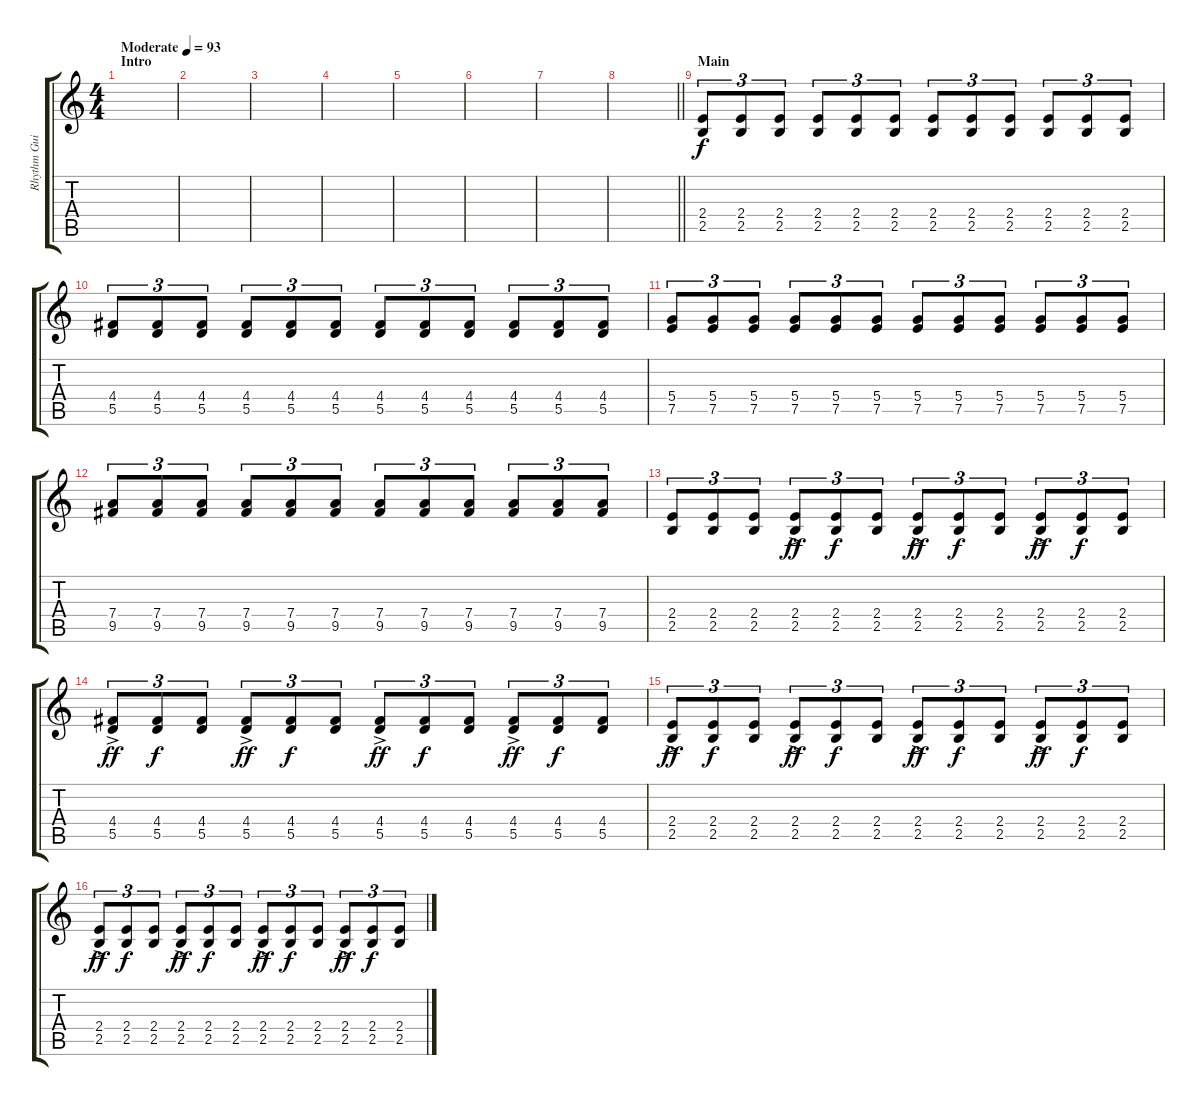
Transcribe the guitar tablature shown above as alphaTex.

\track ("Rhythm Guitar" "Rhythm Gui") {instrument acousticguitarsteel}
\staff {score tabs}
\tuning (E4 B3 G3 D3 A2 E2) {hide}
\ts (4 4)
\section ("" "Intro")
\tempo (93 "Moderate")
\clef g2
\ks c
|
|
|
|
|
|
|
\barLineRight lightlight
|
\section ("" "Main")
(2.4 2.5).8{tu (3 2)} (2.4 2.5).8{tu (3 2)} (2.4 2.5).8{tu (3 2)} (2.4 2.5).8{tu (3 2)} (2.4 2.5).8{tu (3 2)} (2.4 2.5).8{tu (3 2)} (2.4 2.5).8{tu (3 2)} (2.4 2.5).8{tu (3 2)} (2.4 2.5).8{tu (3 2)} (2.4 2.5).8{tu (3 2)} (2.4 2.5).8{tu (3 2)} (2.4 2.5).8{tu (3 2)} |
(4.4 5.5).8{tu (3 2)} (4.4 5.5).8{tu (3 2)} (4.4 5.5).8{tu (3 2)} (4.4 5.5).8{tu (3 2)} (4.4 5.5).8{tu (3 2)} (4.4 5.5).8{tu (3 2)} (4.4 5.5).8{tu (3 2)} (4.4 5.5).8{tu (3 2)} (4.4 5.5).8{tu (3 2)} (4.4 5.5).8{tu (3 2)} (4.4 5.5).8{tu (3 2)} (4.4 5.5).8{tu (3 2)} |
(5.4 7.5).8{tu (3 2)} (5.4 7.5).8{tu (3 2)} (5.4 7.5).8{tu (3 2)} (5.4 7.5).8{tu (3 2)} (5.4 7.5).8{tu (3 2)} (5.4 7.5).8{tu (3 2)} (5.4 7.5).8{tu (3 2)} (5.4 7.5).8{tu (3 2)} (5.4 7.5).8{tu (3 2)} (5.4 7.5).8{tu (3 2)} (5.4 7.5).8{tu (3 2)} (5.4 7.5).8{tu (3 2)} |
(7.4 9.5).8{tu (3 2)} (7.4 9.5).8{tu (3 2)} (7.4 9.5).8{tu (3 2)} (7.4 9.5).8{tu (3 2)} (7.4 9.5).8{tu (3 2)} (7.4 9.5).8{tu (3 2)} (7.4 9.5).8{tu (3 2)} (7.4 9.5).8{tu (3 2)} (7.4 9.5).8{tu (3 2)} (7.4 9.5).8{tu (3 2)} (7.4 9.5).8{tu (3 2)} (7.4 9.5).8{tu (3 2)} |
(2.4 2.5).8{tu (3 2)} (2.4 2.5).8{tu (3 2)} (2.4 2.5).8{tu (3 2)} (2.4{ac} 2.5{ac}).8{tu (3 2) dy ff} (2.4 2.5).8{tu (3 2) dy f} (2.4 2.5).8{tu (3 2)} (2.4{ac} 2.5{ac}).8{tu (3 2) dy ff} (2.4 2.5).8{tu (3 2) dy f} (2.4 2.5).8{tu (3 2)} (2.4{ac} 2.5{ac}).8{tu (3 2) dy ff} (2.4 2.5).8{tu (3 2) dy f} (2.4 2.5).8{tu (3 2)} |
(4.4{ac} 5.5{ac}).8{tu (3 2) dy ff} (4.4 5.5).8{tu (3 2) dy f} (4.4 5.5).8{tu (3 2)} (4.4{ac} 5.5{ac}).8{tu (3 2) dy ff} (4.4 5.5).8{tu (3 2) dy f} (4.4 5.5).8{tu (3 2)} (4.4{ac} 5.5{ac}).8{tu (3 2) dy ff} (4.4 5.5).8{tu (3 2) dy f} (4.4 5.5).8{tu (3 2)} (4.4{ac} 5.5{ac}).8{tu (3 2) dy ff} (4.4 5.5).8{tu (3 2) dy f} (4.4 5.5).8{tu (3 2)} |
(2.4{ac} 2.5{ac}).8{tu (3 2) dy ff} (2.4 2.5).8{tu (3 2) dy f} (2.4 2.5).8{tu (3 2)} (2.4{ac} 2.5{ac}).8{tu (3 2) dy ff} (2.4 2.5).8{tu (3 2) dy f} (2.4 2.5).8{tu (3 2)} (2.4{ac} 2.5{ac}).8{tu (3 2) dy ff} (2.4 2.5).8{tu (3 2) dy f} (2.4 2.5).8{tu (3 2)} (2.4{ac} 2.5{ac}).8{tu (3 2) dy ff} (2.4 2.5).8{tu (3 2) dy f} (2.4 2.5).8{tu (3 2)} |
(2.4{ac} 2.5{ac}).8{tu (3 2) dy ff} (2.4 2.5).8{tu (3 2) dy f} (2.4 2.5).8{tu (3 2)} (2.4{ac} 2.5{ac}).8{tu (3 2) dy ff} (2.4 2.5).8{tu (3 2) dy f} (2.4 2.5).8{tu (3 2)} (2.4{ac} 2.5{ac}).8{tu (3 2) dy ff} (2.4 2.5).8{tu (3 2) dy f} (2.4 2.5).8{tu (3 2)} (2.4{ac} 2.5{ac}).8{tu (3 2) dy ff} (2.4 2.5).8{tu (3 2) dy f} (2.4 2.5).8{tu (3 2)}
